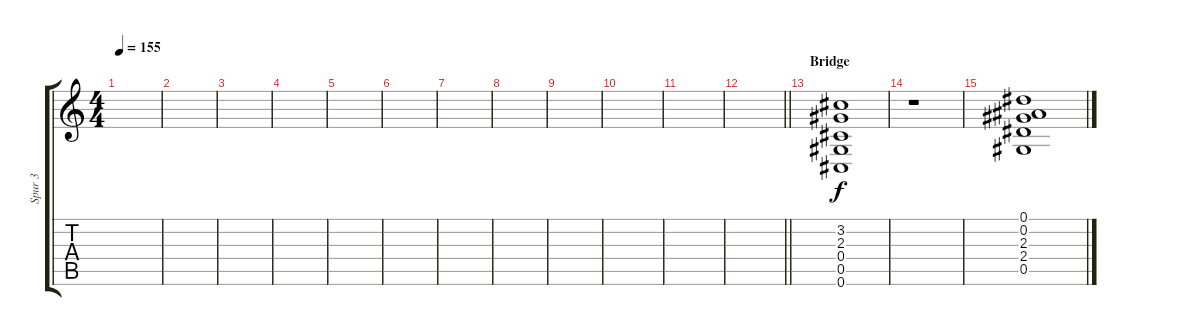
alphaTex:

\track ("Spur 3" "Spur 3") {instrument electricguitarclean}
\staff {score tabs}
\tuning (Eb4 Bb3 Gb3 Db3 Ab2 Db2) {hide}
\ts (4 4)
\tempo 155
\clef g2
\ks c
|
|
|
|
|
|
|
|
|
|
|
\barLineRight lightlight
|
\section ("" "Bridge")
(3.2 2.3 0.4 0.5 0.6).1{volume 10} |
r.1 |
(0.1 0.2 2.3 2.4 0.5).1
